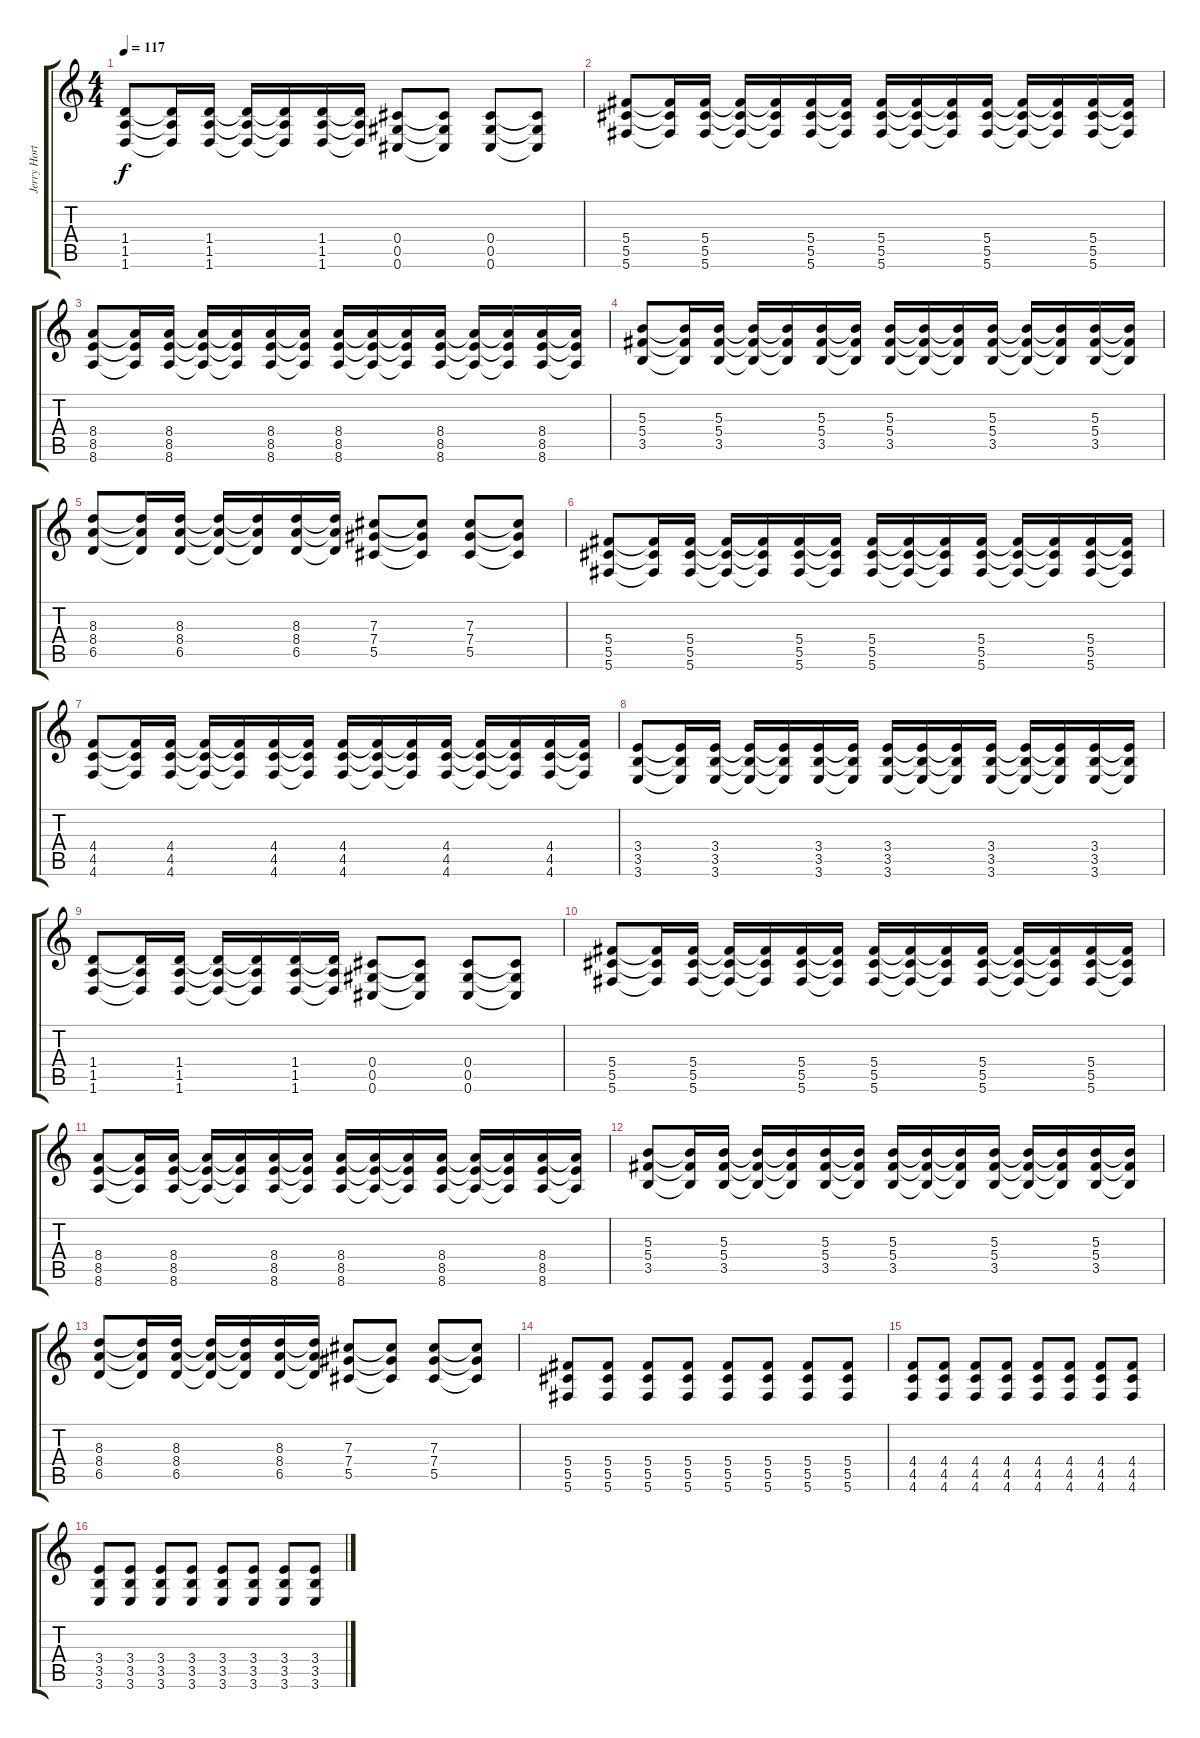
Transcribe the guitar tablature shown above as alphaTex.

\track ("Jerry Horton (Main Guitar)" "Jerry Hort") {instrument distortionguitar}
\staff {score tabs}
\tuning (Eb4 Bb3 Gb3 Db3 Ab2 Db2) {hide}
\ts (4 4)
\tempo 117
\clef g2
\ks c
(1.4 1.5 1.6).8{dy f} (1.4{t} 1.5{t} 1.6{t}).16 (1.4 1.5 1.6).16 (1.4{t} 1.5{t} 1.6{t}).16 (1.4{t} 1.5{t} 1.6{t}).16 (1.4 1.5 1.6).16 (1.4{t} 1.5{t} 1.6{t}).16 (0.4 0.5 0.6).8 (0.4{t} 0.5{t} 0.6{t}).8 (0.4 0.5 0.6).8 (0.4{t} 0.5{t} 0.6{t}).8 |
(5.4 5.5 5.6).8 (5.4{t} 5.5{t} 5.6{t}).16 (5.4 5.5 5.6).16 (5.4{t} 5.5{t} 5.6{t}).16 (5.4{t} 5.5{t} 5.6{t}).16 (5.4 5.5 5.6).16 (5.4{t} 5.5{t} 5.6{t}).16 (5.4 5.5 5.6).16 (5.4{t} 5.5{t} 5.6{t}).16 (5.4{t} 5.5{t} 5.6{t}).16 (5.4 5.5 5.6).16 (5.4{t} 5.5{t} 5.6{t}).16 (5.4{t} 5.5{t} 5.6{t}).16 (5.4 5.5 5.6).16 (5.4{t} 5.5{t} 5.6{t}).16 |
(8.4 8.5 8.6).8 (8.4{t} 8.5{t} 8.6{t}).16 (8.4 8.5 8.6).16 (8.4{t} 8.5{t} 8.6{t}).16 (8.4{t} 8.5{t} 8.6{t}).16 (8.4 8.5 8.6).16 (8.4{t} 8.5{t} 8.6{t}).16 (8.4 8.5 8.6).16 (8.4{t} 8.5{t} 8.6{t}).16 (8.4{t} 8.5{t} 8.6{t}).16 (8.4 8.5 8.6).16 (8.4{t} 8.5{t} 8.6{t}).16 (8.4{t} 8.5{t} 8.6{t}).16 (8.4 8.5 8.6).16 (8.4{t} 8.5{t} 8.6{t}).16 |
(5.3 5.4 3.5).8 (5.3{t} 5.4{t} 3.5{t}).16 (5.3 5.4 3.5).16 (5.3{t} 5.4{t} 3.5{t}).16 (5.3{t} 5.4{t} 3.5{t}).16 (5.3 5.4 3.5).16 (5.3{t} 5.4{t} 3.5{t}).16 (5.3 5.4 3.5).16 (5.3{t} 5.4{t} 3.5{t}).16 (5.3{t} 5.4{t} 3.5{t}).16 (5.3 5.4 3.5).16 (5.3{t} 5.4{t} 3.5{t}).16 (5.3{t} 5.4{t} 3.5{t}).16 (5.3 5.4 3.5).16 (5.3{t} 5.4{t} 3.5{t}).16 |
(8.3 8.4 6.5).8 (8.3{t} 8.4{t} 6.5{t}).16 (8.3 8.4 6.5).16 (8.3{t} 8.4{t} 6.5{t}).16 (8.3{t} 8.4{t} 6.5{t}).16 (8.3 8.4 6.5).16 (8.3{t} 8.4{t} 6.5{t}).16 (7.3 7.4 5.5).8 (7.3{t} 7.4{t} 5.5{t}).8 (7.3 7.4 5.5).8 (7.3{t} 7.4{t} 5.5{t}).8 |
(5.4 5.5 5.6).8 (5.4{t} 5.5{t} 5.6{t}).16 (5.4 5.5 5.6).16 (5.4{t} 5.5{t} 5.6{t}).16 (5.4{t} 5.5{t} 5.6{t}).16 (5.4 5.5 5.6).16 (5.4{t} 5.5{t} 5.6{t}).16 (5.4 5.5 5.6).16 (5.4{t} 5.5{t} 5.6{t}).16 (5.4{t} 5.5{t} 5.6{t}).16 (5.4 5.5 5.6).16 (5.4{t} 5.5{t} 5.6{t}).16 (5.4{t} 5.5{t} 5.6{t}).16 (5.4 5.5 5.6).16 (5.4{t} 5.5{t} 5.6{t}).16 |
(4.4 4.5 4.6).8 (4.4{t} 4.5{t} 4.6{t}).16 (4.4 4.5 4.6).16 (4.4{t} 4.5{t} 4.6{t}).16 (4.4{t} 4.5{t} 4.6{t}).16 (4.4 4.5 4.6).16 (4.4{t} 4.5{t} 4.6{t}).16 (4.4 4.5 4.6).16 (4.4{t} 4.5{t} 4.6{t}).16 (4.4{t} 4.5{t} 4.6{t}).16 (4.4 4.5 4.6).16 (4.4{t} 4.5{t} 4.6{t}).16 (4.4{t} 4.5{t} 4.6{t}).16 (4.4 4.5 4.6).16 (4.4{t} 4.5{t} 4.6{t}).16 |
(3.4 3.5 3.6).8 (3.4{t} 3.5{t} 3.6{t}).16 (3.4 3.5 3.6).16 (3.4{t} 3.5{t} 3.6{t}).16 (3.4{t} 3.5{t} 3.6{t}).16 (3.4 3.5 3.6).16 (3.4{t} 3.5{t} 3.6{t}).16 (3.4 3.5 3.6).16 (3.4{t} 3.5{t} 3.6{t}).16 (3.4{t} 3.5{t} 3.6{t}).16 (3.4 3.5 3.6).16 (3.4{t} 3.5{t} 3.6{t}).16 (3.4{t} 3.5{t} 3.6{t}).16 (3.4 3.5 3.6).16 (3.4{t} 3.5{t} 3.6{t}).16 |
(1.4 1.5 1.6).8 (1.4{t} 1.5{t} 1.6{t}).16 (1.4 1.5 1.6).16 (1.4{t} 1.5{t} 1.6{t}).16 (1.4{t} 1.5{t} 1.6{t}).16 (1.4 1.5 1.6).16 (1.4{t} 1.5{t} 1.6{t}).16 (0.4 0.5 0.6).8 (0.4{t} 0.5{t} 0.6{t}).8 (0.4 0.5 0.6).8 (0.4{t} 0.5{t} 0.6{t}).8 |
(5.4 5.5 5.6).8 (5.4{t} 5.5{t} 5.6{t}).16 (5.4 5.5 5.6).16 (5.4{t} 5.5{t} 5.6{t}).16 (5.4{t} 5.5{t} 5.6{t}).16 (5.4 5.5 5.6).16 (5.4{t} 5.5{t} 5.6{t}).16 (5.4 5.5 5.6).16 (5.4{t} 5.5{t} 5.6{t}).16 (5.4{t} 5.5{t} 5.6{t}).16 (5.4 5.5 5.6).16 (5.4{t} 5.5{t} 5.6{t}).16 (5.4{t} 5.5{t} 5.6{t}).16 (5.4 5.5 5.6).16 (5.4{t} 5.5{t} 5.6{t}).16 |
(8.4 8.5 8.6).8 (8.4{t} 8.5{t} 8.6{t}).16 (8.4 8.5 8.6).16 (8.4{t} 8.5{t} 8.6{t}).16 (8.4{t} 8.5{t} 8.6{t}).16 (8.4 8.5 8.6).16 (8.4{t} 8.5{t} 8.6{t}).16 (8.4 8.5 8.6).16 (8.4{t} 8.5{t} 8.6{t}).16 (8.4{t} 8.5{t} 8.6{t}).16 (8.4 8.5 8.6).16 (8.4{t} 8.5{t} 8.6{t}).16 (8.4{t} 8.5{t} 8.6{t}).16 (8.4 8.5 8.6).16 (8.4{t} 8.5{t} 8.6{t}).16 |
(5.3 5.4 3.5).8 (5.3{t} 5.4{t} 3.5{t}).16 (5.3 5.4 3.5).16 (5.3{t} 5.4{t} 3.5{t}).16 (5.3{t} 5.4{t} 3.5{t}).16 (5.3 5.4 3.5).16 (5.3{t} 5.4{t} 3.5{t}).16 (5.3 5.4 3.5).16 (5.3{t} 5.4{t} 3.5{t}).16 (5.3{t} 5.4{t} 3.5{t}).16 (5.3 5.4 3.5).16 (5.3{t} 5.4{t} 3.5{t}).16 (5.3{t} 5.4{t} 3.5{t}).16 (5.3 5.4 3.5).16 (5.3{t} 5.4{t} 3.5{t}).16 |
(8.3 8.4 6.5).8 (8.3{t} 8.4{t} 6.5{t}).16 (8.3 8.4 6.5).16 (8.3{t} 8.4{t} 6.5{t}).16 (8.3{t} 8.4{t} 6.5{t}).16 (8.3 8.4 6.5).16 (8.3{t} 8.4{t} 6.5{t}).16 (7.3 7.4 5.5).8 (7.3{t} 7.4{t} 5.5{t}).8 (7.3 7.4 5.5).8 (7.3{t} 7.4{t} 5.5{t}).8 |
(5.4 5.5 5.6).8 (5.4 5.5 5.6).8 (5.4 5.5 5.6).8 (5.4 5.5 5.6).8 (5.4 5.5 5.6).8 (5.4 5.5 5.6).8 (5.4 5.5 5.6).8 (5.4 5.5 5.6).8 |
(4.4 4.5 4.6).8 (4.4 4.5 4.6).8 (4.4 4.5 4.6).8 (4.4 4.5 4.6).8 (4.4 4.5 4.6).8 (4.4 4.5 4.6).8 (4.4 4.5 4.6).8 (4.4 4.5 4.6).8 |
(3.4 3.5 3.6).8 (3.4 3.5 3.6).8 (3.4 3.5 3.6).8 (3.4 3.5 3.6).8 (3.4 3.5 3.6).8 (3.4 3.5 3.6).8 (3.4 3.5 3.6).8 (3.4 3.5 3.6).8
